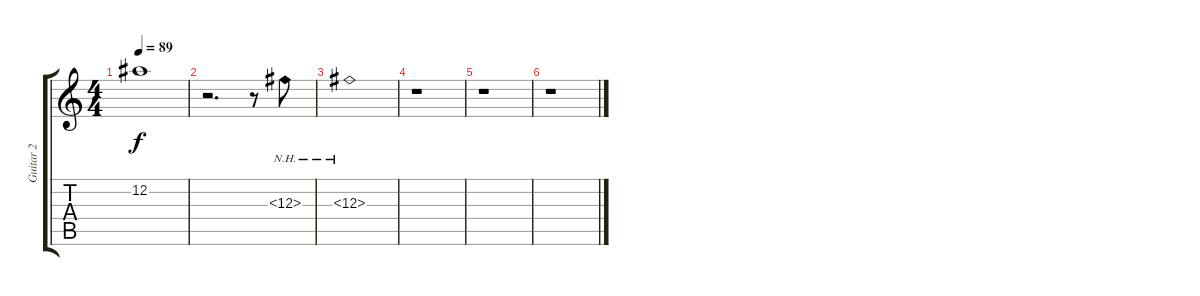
\track ("Guitar 2" "Guitar 2") {instrument electricguitarclean}
\staff {score tabs}
\tuning (Eb4 Bb3 Gb3 Db3 Ab2 Eb2) {hide}
\ts (4 4)
\tempo 89
\clef g2
\ks c
12.2{t}.1{dy f} |
r.2{d} r.8 12.3{nh}.8 |
12.3{nh}.1 |
r.1 |
r.1 |
r.1
